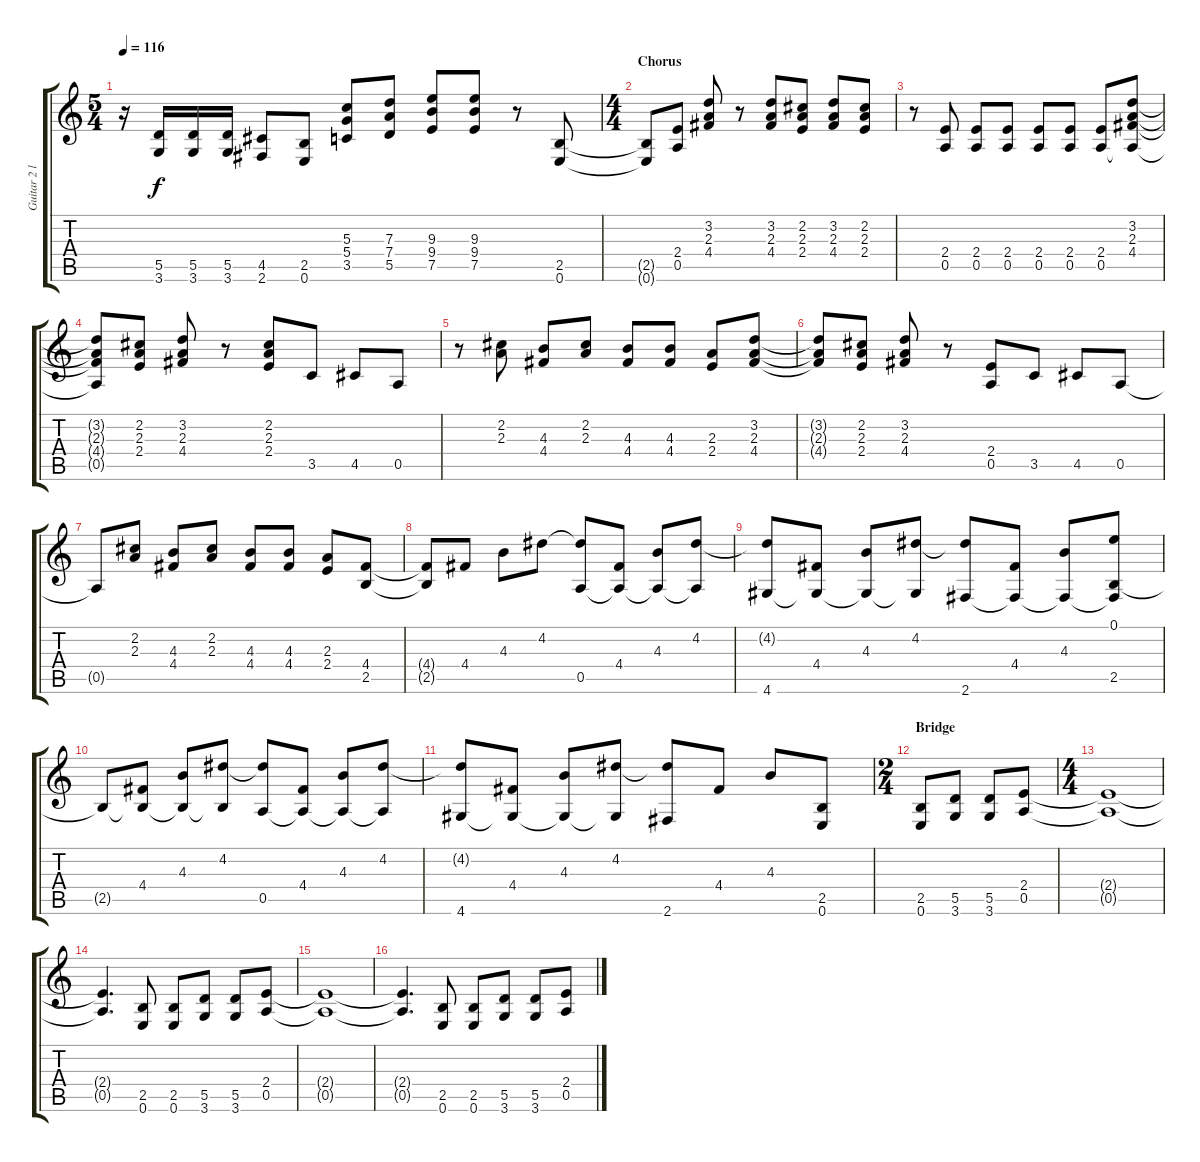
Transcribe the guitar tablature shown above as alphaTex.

\track ("Guitar 2 lead riff" "Guitar 2 l") {instrument overdrivenguitar}
\staff {score tabs}
\tuning (E4 B3 G3 D3 A2 E2) {hide}
\ts (5 4)
\tempo 116
\clef g2
\ks c
r.16{dy f} (5.5 3.6).16 (5.5 3.6).16 (5.5 3.6).16 (4.5 2.6).8 (2.5 0.6).8 (5.3 5.4 3.5).8 (7.3 7.4 5.5).8 (9.3 9.4 7.5).8 (9.3 9.4 7.5).8 r.8 (2.5 0.6).8 |
\ts (4 4)
\section ("" "Chorus")
(2.5{t} 0.6{t}).8 (2.4 0.5).8 (3.2 2.3 4.4).8 r.8 (3.2 2.3 4.4).8 (2.2 2.3 2.4).8 (3.2 2.3 4.4).8 (2.2 2.3 2.4).8 |
r.8 (2.4 0.5).8 (2.4 0.5).8 (2.4 0.5).8 (2.4 0.5).8 (2.4 0.5).8 (2.4 0.5).8 (3.2 2.3 4.4 0.5{t}).8 |
(3.2{t} 2.3{t} 4.4{t} 0.5{t}).8 (2.2 2.3 2.4).8 (3.2 2.3 4.4).8 r.8 (2.2 2.3 2.4).8 3.5.8 4.5.8 0.5.8 |
r.8 (2.2 2.3).8 (4.3 4.4).8 (2.2 2.3).8 (4.3 4.4).8 (4.3 4.4).8 (2.3 2.4).8 (3.2 2.3 4.4).8 |
(3.2{t} 2.3{t} 4.4{t}).8 (2.2 2.3 2.4).8 (3.2 2.3 4.4).8 r.8 (2.4 0.5).8 3.5.8 4.5.8 0.5.8 |
0.5{t}.8 (2.2 2.3).8 (4.3 4.4).8 (2.2 2.3).8 (4.3 4.4).8 (4.3 4.4).8 (2.3 2.4).8 (4.4 2.5).8 |
(4.4{t} 2.5{t}).8 4.4.8 4.3.8 4.2.8 (4.2{t} 0.5).8 (4.4 0.5{t}).8 (4.3 0.5{t}).8 (4.2 0.5{t}).8 |
(4.2{t} 4.6).8 (4.4 4.6{t}).8 (4.3 4.6{t}).8 (4.2 4.6{t}).8 (4.2{t} 2.6).8 (4.4 2.6{t}).8 (4.3 2.6{t}).8 (0.1 2.5 2.6{t}).8 |
2.5{t}.8 (4.4 2.5{t}).8 (4.3 2.5{t}).8 (4.2 2.5{t}).8 (4.2{t} 0.5).8 (4.4 0.5{t}).8 (4.3 0.5{t}).8 (4.2 0.5{t}).8 |
(4.2{t} 4.6).8 (4.4 4.6{t}).8 (4.3 4.6{t}).8 (4.2 4.6{t}).8 (4.2{t} 2.6).8 4.4.8 4.3.8 (2.5 0.6).8 |
\ts (2 4)
\section ("" "Bridge")
(2.5 0.6).8 (5.5 3.6).8 (5.5 3.6).8 (2.4 0.5).8 |
\ts (4 4)
(2.4{t} 0.5{t}).1 |
(2.4{t} 0.5{t}).4{d} (2.5 0.6).8 (2.5 0.6).8 (5.5 3.6).8 (5.5 3.6).8 (2.4 0.5).8 |
(2.4{t} 0.5{t}).1 |
(2.4{t} 0.5{t}).4{d} (2.5 0.6).8 (2.5 0.6).8 (5.5 3.6).8 (5.5 3.6).8 (2.4 0.5).8
